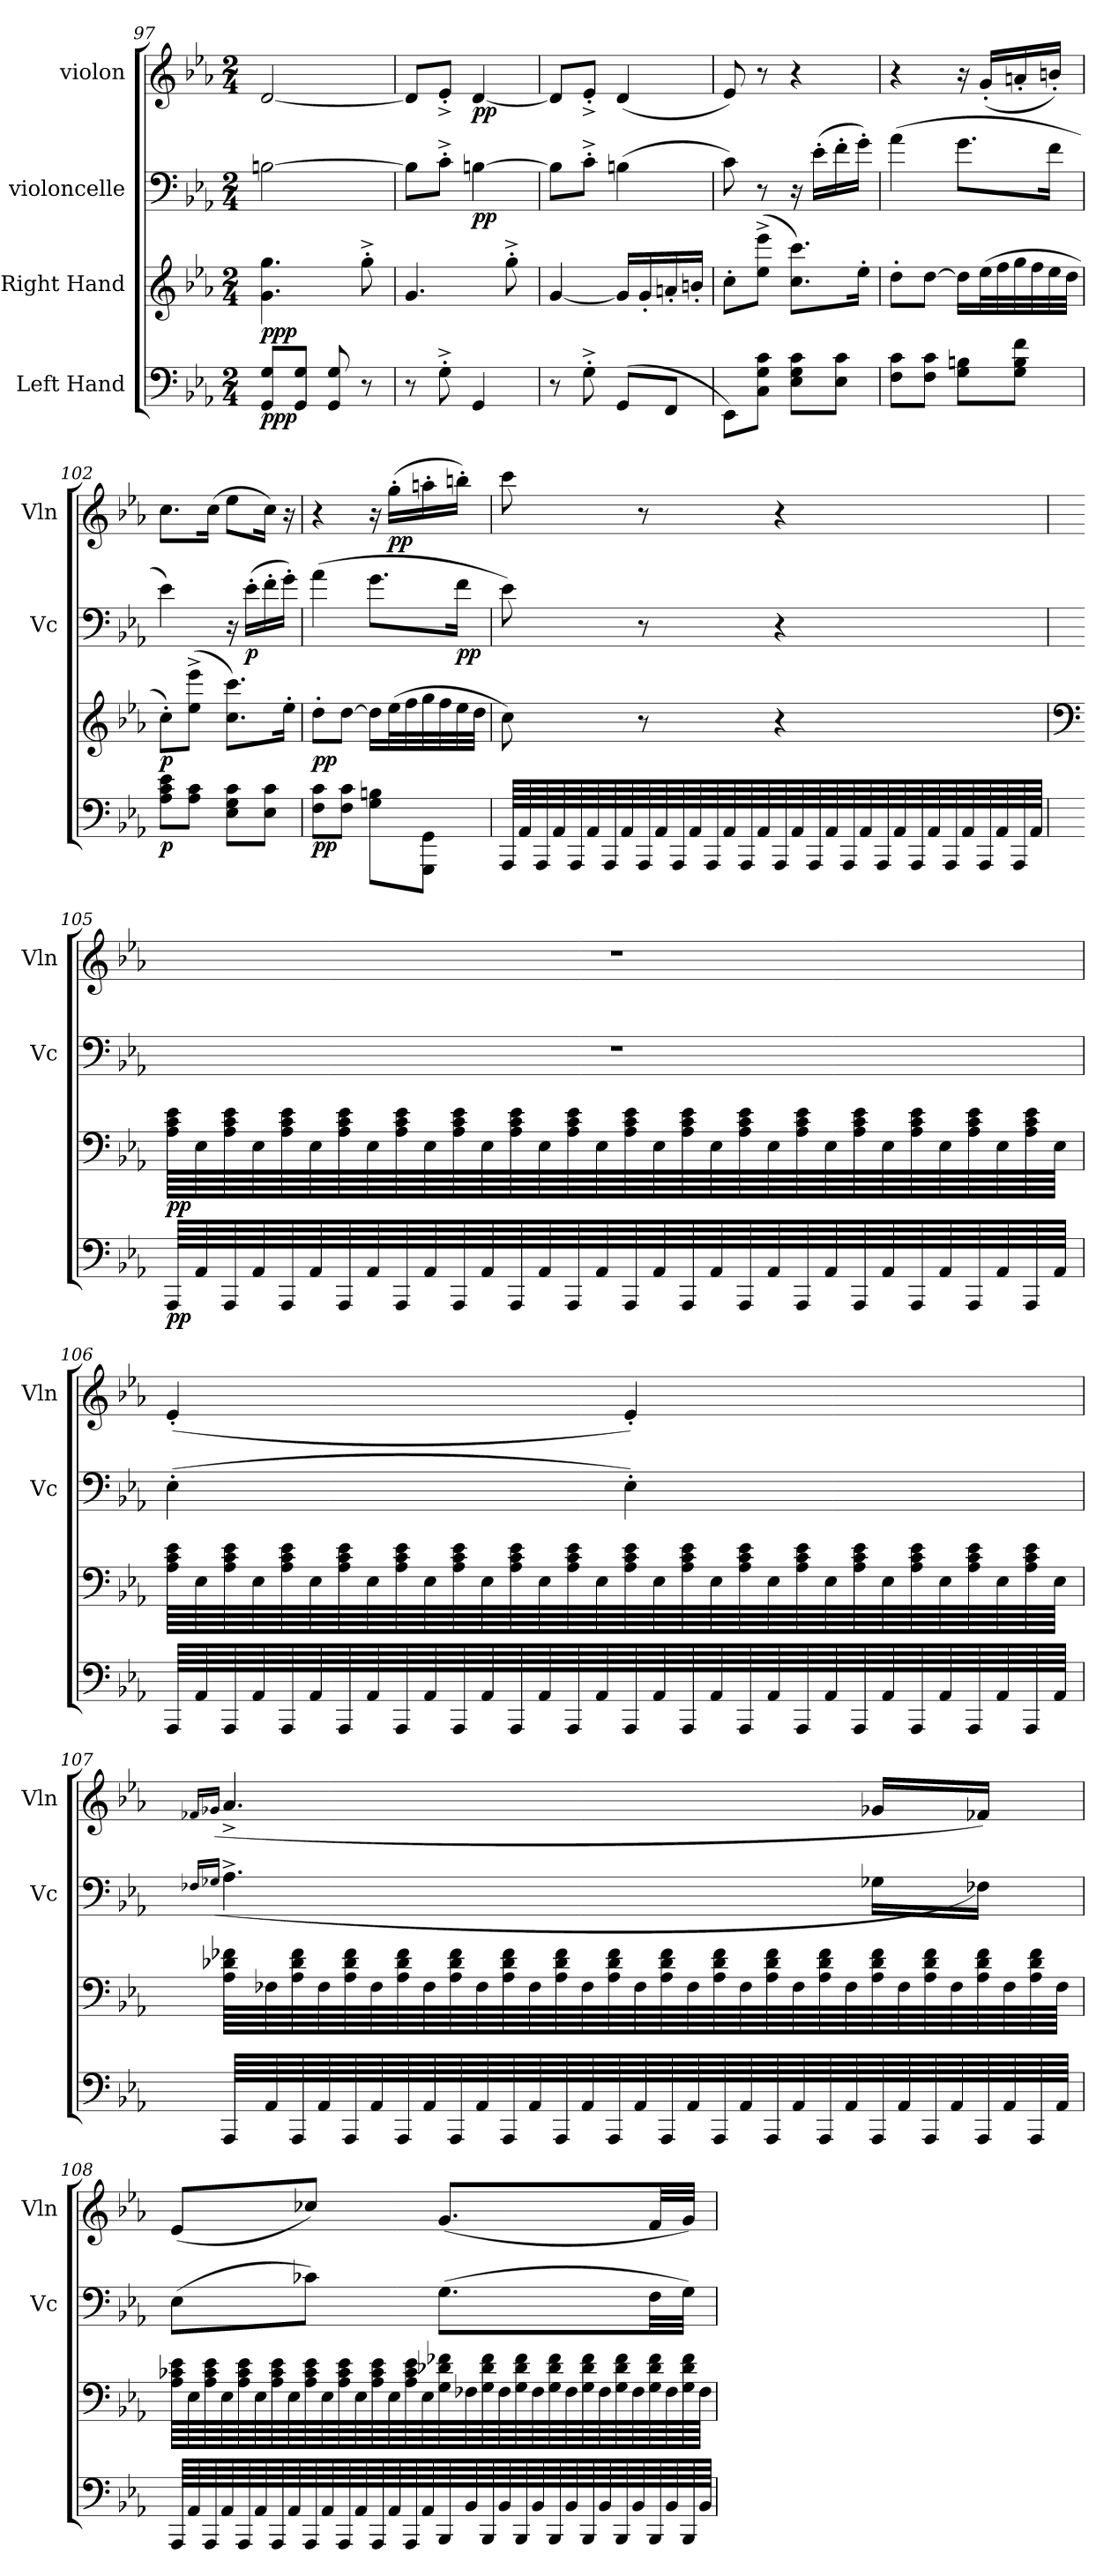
**kern	**dynam	**kern	**dynam	**kern	**dynam	**kern	**dynam
*part4	*part4	*part3	*part3	*part2	*part2	*part1	*part1
*staff4	*staff4	*staff3	*staff3	*staff2	*staff2	*staff1	*staff1
*I"Left Hand	*	*I"Right Hand	*	*I"violoncelle	*	*I"violon	*
*	*	*	*	*I'Vc	*	*I'Vln	*
*clefF4	*	*clefG2	*	*clefF4	*	*clefG2	*
*k[b-e-a-]	*	*k[b-e-a-]	*	*k[b-e-a-]	*	*k[b-e-a-]	*
*M2/4	*	*M2/4	*	*M2/4	*	*M2/4	*
=97	=97	=97	=97	=97	=97	=97	=97
!	!LO:DY:b	!	!LO:DY:b	!	!	!	!
8GG/ 8G/L	ppp	4.g\ 4.gg\	ppp	[2Bn\	.	[2d/	.
8GG/ 8G/J	.	.	.	.	.	.	.
8GG/ 8G/	.	.	.	.	.	.	.
8r	.	8gg'^\	.	.	.	.	.
=98	=98	=98	=98	=98	=98	=98	=98
8r	.	4.g/	.	8B\L]	.	8d/L]	.
8G'^\	.	.	.	8c'^\J	.	8e-'^/J	.
!	!	!	!	!	!LO:DY:b	!	!LO:DY:b
4GG/	.	.	.	[4Bn\	pp	[4d/	pp
.	.	8gg'^\	.	.	.	.	.
=99	=99	=99	=99	=99	=99	=99	=99
8r	.	[4g/	.	8B\L]	.	8d/L]	.
8G'^\	.	.	.	8c'^\J	.	8e-'^/J	.
(<8GG/L	.	16g/LL]	.	(>4Bn\	.	(<4d/	.
.	.	16g'/	.	.	.	.	.
8FF/J	.	16an'/	.	.	.	.	.
.	.	16bn'/JJ	.	.	.	.	.
=100	=100	=100	=100	=100	=100	=100	=100
8EE-\L)	.	8cc'\L	.	8c\)	.	8e-/)	.
8C\ 8G\ 8c\J	.	(>8ee-\^ 8eee-\^J	.	8r	.	8r	.
8E-\ 8G\ 8c\L	.	8.cc\ 8.ccc\L)	.	16r	.	4r	.
.	.	.	.	(>16e-'\LL	.	.	.
8E-\ 8c\J	.	.	.	16f'\	.	.	.
.	.	16ee-'\Jk	.	16g'\JJ)	.	.	.
!!LO:PB:g=z
=101	=101	=101	=101	=101	=101	=101	=101
8F\ 8c\L	.	8dd'\L	.	(>4a-\	.	4r	.
8F\ 8c\J	.	[8dd\J	.	.	.	.	.
8G\ 8Bn\L	.	16dd\LL]	.	8.g\L	.	16r	.
.	.	(>32ee-\L	.	.	.	(<16g'/LL	.
.	.	32ff\	.	.	.	.	.
8G\ 8B\ 8f\J	.	32gg\	.	.	.	16an'/	.
.	.	32ff\	.	.	.	.	.
.	.	32ee-\	.	16f\Jk	.	16bn'/JJ)	.
.	.	32dd\JJJ	.	.	.	.	.
=102	=102	=102	=102	=102	=102	=102	=102
!	!LO:DY:b	!	!LO:DY:b	!	!	!	!
8A-\ 8c\ 8e-\L	p	8cc'\L)	p	4e-\)	.	8.cc\L	.
8A-\ 8c\J	.	(>8ee-\^ 8eee-\^J	.	.	.	.	.
.	.	.	.	.	.	(>16cc\Jk	.
8E-\ 8G\ 8c\L	.	8.cc\ 8.ccc\L)	.	16r	.	8ee-\L	.
!	!	!	!	!	!LO:DY:b	!	!
.	.	.	.	(>16e-'\LL	p	.	.
8E-\ 8c\J	.	.	.	16f'\	.	16cc\Jk)	.
.	.	16ee-'\Jk	.	16g'\JJ)	.	16r	.
=103	=103	=103	=103	=103	=103	=103	=103
!	!LO:DY:b	!	!LO:DY:b	!	!	!	!
8F\ 8c\L	pp	8dd'\L	pp	(>4a-\	.	4r	.
8F\ 8c\J	.	[8dd\J	.	.	.	.	.
8G\ 8Bn\L	.	16dd\LL]	.	8.g\L	.	16r	.
!	!	!	!	!	!	!	!LO:DY:b
.	.	(>32ee-\L	.	.	.	(>16gg'\LL	pp
.	.	32ff\	.	.	.	.	.
8GGG\ 8GG\J	.	32gg\	.	.	.	16aan'\	.
.	.	32ff\	.	.	.	.	.
!	!	!	!	!	!LO:DY:b	!	!
.	.	32ee-\	.	16f\Jk	pp	16bbn'\JJ)	.
.	.	32dd\JJJ	.	.	.	.	.
!!LO:LB:g=z
=104	=104	=104	=104	=104	=104	=104	=104
64AAA-/LLLL	.	8cc\)	.	8e-\)	.	8ccc\	.
64AA-/	.	.	.	.	.	.	.
64AAA-/	.	.	.	.	.	.	.
64AA-/	.	.	.	.	.	.	.
64AAA-/	.	.	.	.	.	.	.
64AA-/	.	.	.	.	.	.	.
64AAA-/	.	.	.	.	.	.	.
64AA-/	.	.	.	.	.	.	.
64AAA-/	.	8r	.	8r	.	8r	.
64AA-/	.	.	.	.	.	.	.
64AAA-/	.	.	.	.	.	.	.
64AA-/	.	.	.	.	.	.	.
64AAA-/	.	.	.	.	.	.	.
64AA-/	.	.	.	.	.	.	.
64AAA-/	.	.	.	.	.	.	.
64AA-/	.	.	.	.	.	.	.
64AAA-/	.	4r	.	4r	.	4r	.
64AA-/	.	.	.	.	.	.	.
64AAA-/	.	.	.	.	.	.	.
64AA-/	.	.	.	.	.	.	.
64AAA-/	.	.	.	.	.	.	.
64AA-/	.	.	.	.	.	.	.
64AAA-/	.	.	.	.	.	.	.
64AA-/	.	.	.	.	.	.	.
64AAA-/	.	.	.	.	.	.	.
64AA-/	.	.	.	.	.	.	.
64AAA-/	.	.	.	.	.	.	.
64AA-/	.	.	.	.	.	.	.
64AAA-/	.	.	.	.	.	.	.
64AA-/	.	.	.	.	.	.	.
64AAA-/	.	.	.	.	.	.	.
64AA-/JJJJ	.	.	.	.	.	.	.
!!LO:LB:g=z
=105	=105	=105	=105	=105	=105	=105	=105
*	*	*clefF4	*	*	*	*	*
!	!LO:DY:b	!	!LO:DY:b	!	!	!	!
64AAA-/LLLL	pp	64A-\ 64c\ 64e-\LLLL	pp	2r	.	2r	.
64AA-/	.	64E-\	.	.	.	.	.
64AAA-/	.	64A-\ 64c\ 64e-\	.	.	.	.	.
64AA-/	.	64E-\	.	.	.	.	.
64AAA-/	.	64A-\ 64c\ 64e-\	.	.	.	.	.
64AA-/	.	64E-\	.	.	.	.	.
64AAA-/	.	64A-\ 64c\ 64e-\	.	.	.	.	.
64AA-/	.	64E-\	.	.	.	.	.
64AAA-/	.	64A-\ 64c\ 64e-\	.	.	.	.	.
64AA-/	.	64E-\	.	.	.	.	.
64AAA-/	.	64A-\ 64c\ 64e-\	.	.	.	.	.
64AA-/	.	64E-\	.	.	.	.	.
64AAA-/	.	64A-\ 64c\ 64e-\	.	.	.	.	.
64AA-/	.	64E-\	.	.	.	.	.
64AAA-/	.	64A-\ 64c\ 64e-\	.	.	.	.	.
64AA-/	.	64E-\	.	.	.	.	.
64AAA-/	.	64A-\ 64c\ 64e-\	.	.	.	.	.
64AA-/	.	64E-\	.	.	.	.	.
64AAA-/	.	64A-\ 64c\ 64e-\	.	.	.	.	.
64AA-/	.	64E-\	.	.	.	.	.
64AAA-/	.	64A-\ 64c\ 64e-\	.	.	.	.	.
64AA-/	.	64E-\	.	.	.	.	.
64AAA-/	.	64A-\ 64c\ 64e-\	.	.	.	.	.
64AA-/	.	64E-\	.	.	.	.	.
64AAA-/	.	64A-\ 64c\ 64e-\	.	.	.	.	.
64AA-/	.	64E-\	.	.	.	.	.
64AAA-/	.	64A-\ 64c\ 64e-\	.	.	.	.	.
64AA-/	.	64E-\	.	.	.	.	.
64AAA-/	.	64A-\ 64c\ 64e-\	.	.	.	.	.
64AA-/	.	64E-\	.	.	.	.	.
64AAA-/	.	64A-\ 64c\ 64e-\	.	.	.	.	.
64AA-/JJJJ	.	64E-\JJJJ	.	.	.	.	.
!!LO:PB:g=z
=106	=106	=106	=106	=106	=106	=106	=106
64AAA-/LLLL	.	64A-\ 64c\ 64e-\LLLL	.	(>4E-'\	.	(<4e-'/	.
64AA-/	.	64E-\	.	.	.	.	.
64AAA-/	.	64A-\ 64c\ 64e-\	.	.	.	.	.
64AA-/	.	64E-\	.	.	.	.	.
64AAA-/	.	64A-\ 64c\ 64e-\	.	.	.	.	.
64AA-/	.	64E-\	.	.	.	.	.
64AAA-/	.	64A-\ 64c\ 64e-\	.	.	.	.	.
64AA-/	.	64E-\	.	.	.	.	.
64AAA-/	.	64A-\ 64c\ 64e-\	.	.	.	.	.
64AA-/	.	64E-\	.	.	.	.	.
64AAA-/	.	64A-\ 64c\ 64e-\	.	.	.	.	.
64AA-/	.	64E-\	.	.	.	.	.
64AAA-/	.	64A-\ 64c\ 64e-\	.	.	.	.	.
64AA-/	.	64E-\	.	.	.	.	.
64AAA-/	.	64A-\ 64c\ 64e-\	.	.	.	.	.
64AA-/	.	64E-\	.	.	.	.	.
64AAA-/	.	64A-\ 64c\ 64e-\	.	4E-'\)	.	4e-'/)	.
64AA-/	.	64E-\	.	.	.	.	.
64AAA-/	.	64A-\ 64c\ 64e-\	.	.	.	.	.
64AA-/	.	64E-\	.	.	.	.	.
64AAA-/	.	64A-\ 64c\ 64e-\	.	.	.	.	.
64AA-/	.	64E-\	.	.	.	.	.
64AAA-/	.	64A-\ 64c\ 64e-\	.	.	.	.	.
64AA-/	.	64E-\	.	.	.	.	.
64AAA-/	.	64A-\ 64c\ 64e-\	.	.	.	.	.
64AA-/	.	64E-\	.	.	.	.	.
64AAA-/	.	64A-\ 64c\ 64e-\	.	.	.	.	.
64AA-/	.	64E-\	.	.	.	.	.
64AAA-/	.	64A-\ 64c\ 64e-\	.	.	.	.	.
64AA-/	.	64E-\	.	.	.	.	.
64AAA-/	.	64A-\ 64c\ 64e-\	.	.	.	.	.
64AA-/JJJJ	.	64E-\JJJJ	.	.	.	.	.
!!LO:LB:g=z
=107	=107	=107	=107	=107	=107	=107	=107
.	.	.	.	16qF-X/LL	.	16qf-X/LL	.
.	.	.	.	(<16qG-X/JJ	.	(<16qg-X/JJ	.
64AAA-/LLLL	.	64A-\ 64d-X\ 64f-X\LLLL	.	4.A-^\	.	4.a-^/	.
64AA-/	.	64F-X\	.	.	.	.	.
64AAA-/	.	64A-\ 64d-\ 64f-\	.	.	.	.	.
64AA-/	.	64F-\	.	.	.	.	.
64AAA-/	.	64A-\ 64d-\ 64f-\	.	.	.	.	.
64AA-/	.	64F-\	.	.	.	.	.
64AAA-/	.	64A-\ 64d-\ 64f-\	.	.	.	.	.
64AA-/	.	64F-\	.	.	.	.	.
64AAA-/	.	64A-\ 64d-\ 64f-\	.	.	.	.	.
64AA-/	.	64F-\	.	.	.	.	.
64AAA-/	.	64A-\ 64d-\ 64f-\	.	.	.	.	.
64AA-/	.	64F-\	.	.	.	.	.
64AAA-/	.	64A-\ 64d-\ 64f-\	.	.	.	.	.
64AA-/	.	64F-\	.	.	.	.	.
64AAA-/	.	64A-\ 64d-\ 64f-\	.	.	.	.	.
64AA-/	.	64F-\	.	.	.	.	.
64AAA-/	.	64A-\ 64d-\ 64f-\	.	.	.	.	.
64AA-/	.	64F-\	.	.	.	.	.
64AAA-/	.	64A-\ 64d-\ 64f-\	.	.	.	.	.
64AA-/	.	64F-\	.	.	.	.	.
64AAA-/	.	64A-\ 64d-\ 64f-\	.	.	.	.	.
64AA-/	.	64F-\	.	.	.	.	.
64AAA-/	.	64A-\ 64d-\ 64f-\	.	.	.	.	.
64AA-/	.	64F-\	.	.	.	.	.
64AAA-/	.	64A-\ 64d-\ 64f-\	.	16G-\LL	.	16g-/LL	.
64AA-/	.	64F-\	.	.	.	.	.
64AAA-/	.	64A-\ 64d-\ 64f-\	.	.	.	.	.
64AA-/	.	64F-\	.	.	.	.	.
64AAA-/	.	64A-\ 64d-\ 64f-\	.	16F-\JJ)	.	16f-/JJ)	.
64AA-/	.	64F-\	.	.	.	.	.
64AAA-/	.	64A-\ 64d-\ 64f-\	.	.	.	.	.
64AA-/JJJJ	.	64F-\JJJJ	.	.	.	.	.
!!LO:LB:g=z
=108	=108	=108	=108	=108	=108	=108	=108
64AAA-/LLLL	.	64A-\ 64c-X\ 64e-\LLLL	.	(>8E-\L	.	(<8e-/L	.
64AA-/	.	64E-\	.	.	.	.	.
64AAA-/	.	64A-\ 64c-\ 64e-\	.	.	.	.	.
64AA-/	.	64E-\	.	.	.	.	.
64AAA-/	.	64A-\ 64c-\ 64e-\	.	.	.	.	.
64AA-/	.	64E-\	.	.	.	.	.
64AAA-/	.	64A-\ 64c-\ 64e-\	.	.	.	.	.
64AA-/	.	64E-\	.	.	.	.	.
64AAA-/	.	64A-\ 64c-\ 64e-\	.	8c-X\J)	.	8cc-X/J)	.
64AA-/	.	64E-\	.	.	.	.	.
64AAA-/	.	64A-\ 64c-\ 64e-\	.	.	.	.	.
64AA-/	.	64E-\	.	.	.	.	.
64AAA-/	.	64A-\ 64c-\ 64e-\	.	.	.	.	.
64AA-/	.	64E-\	.	.	.	.	.
64AAA-/	.	64A-\ 64c-\ 64e-\	.	.	.	.	.
64AA-/	.	64E-\	.	.	.	.	.
64BBB-/	.	64G\ 64d-X\ 64f-X\	.	(>8.G\L	.	(<8.g/L	.
64BB-/	.	64F-X\	.	.	.	.	.
64BBB-/	.	64G\ 64d-\ 64f-\	.	.	.	.	.
64BB-/	.	64F-\	.	.	.	.	.
64BBB-/	.	64G\ 64d-\ 64f-\	.	.	.	.	.
64BB-/	.	64F-\	.	.	.	.	.
64BBB-/	.	64G\ 64d-\ 64f-\	.	.	.	.	.
64BB-/	.	64F-\	.	.	.	.	.
64BBB-/	.	64G\ 64d-\ 64f-\	.	.	.	.	.
64BB-/	.	64F-\	.	.	.	.	.
64BBB-/	.	64G\ 64d-\ 64f-\	.	.	.	.	.
64BB-/	.	64F-\	.	.	.	.	.
64BBB-/	.	64G\ 64d-\ 64f-\	.	32F\LL	.	32f/LL	.
64BB-/	.	64F-\	.	.	.	.	.
64BBB-/	.	64G\ 64d-\ 64f-\	.	32G\JJJ)	.	32g/JJJ)	.
64BB-/JJJJ	.	64F-\JJJJ	.	.	.	.	.
=	=	=	=	=	=	=	=
*-	*-	*-	*-	*-	*-	*-	*-
